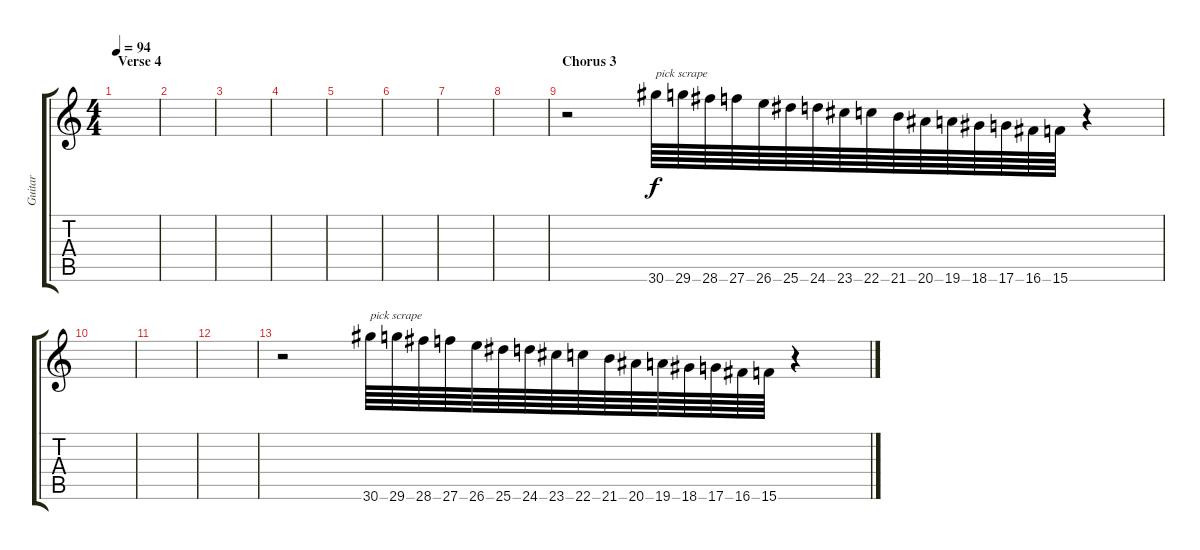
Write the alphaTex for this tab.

\track ("Guitar" "Guitar") {instrument distortionguitar}
\staff {score tabs}
\tuning (E4 B3 G3 D3 A2 D2) {hide}
\ts (4 4)
\section ("" "Verse 4")
\tempo 94
\clef g2
\ks c
|
|
|
|
|
|
|
|
\section ("" "Chorus 3")
r.2 30.6.64{txt "pick scrape" volume 16} 29.6.64 28.6.64 27.6.64 26.6.64 25.6.64 24.6.64 23.6.64 22.6.64 21.6.64 20.6.64 19.6.64 18.6.64 17.6.64 16.6.64 15.6.64 r.4 |
|
|
|
r.2 30.6.64{txt "pick scrape" volume 16} 29.6.64 28.6.64 27.6.64 26.6.64 25.6.64 24.6.64 23.6.64 22.6.64 21.6.64 20.6.64 19.6.64 18.6.64 17.6.64 16.6.64 15.6.64 r.4
